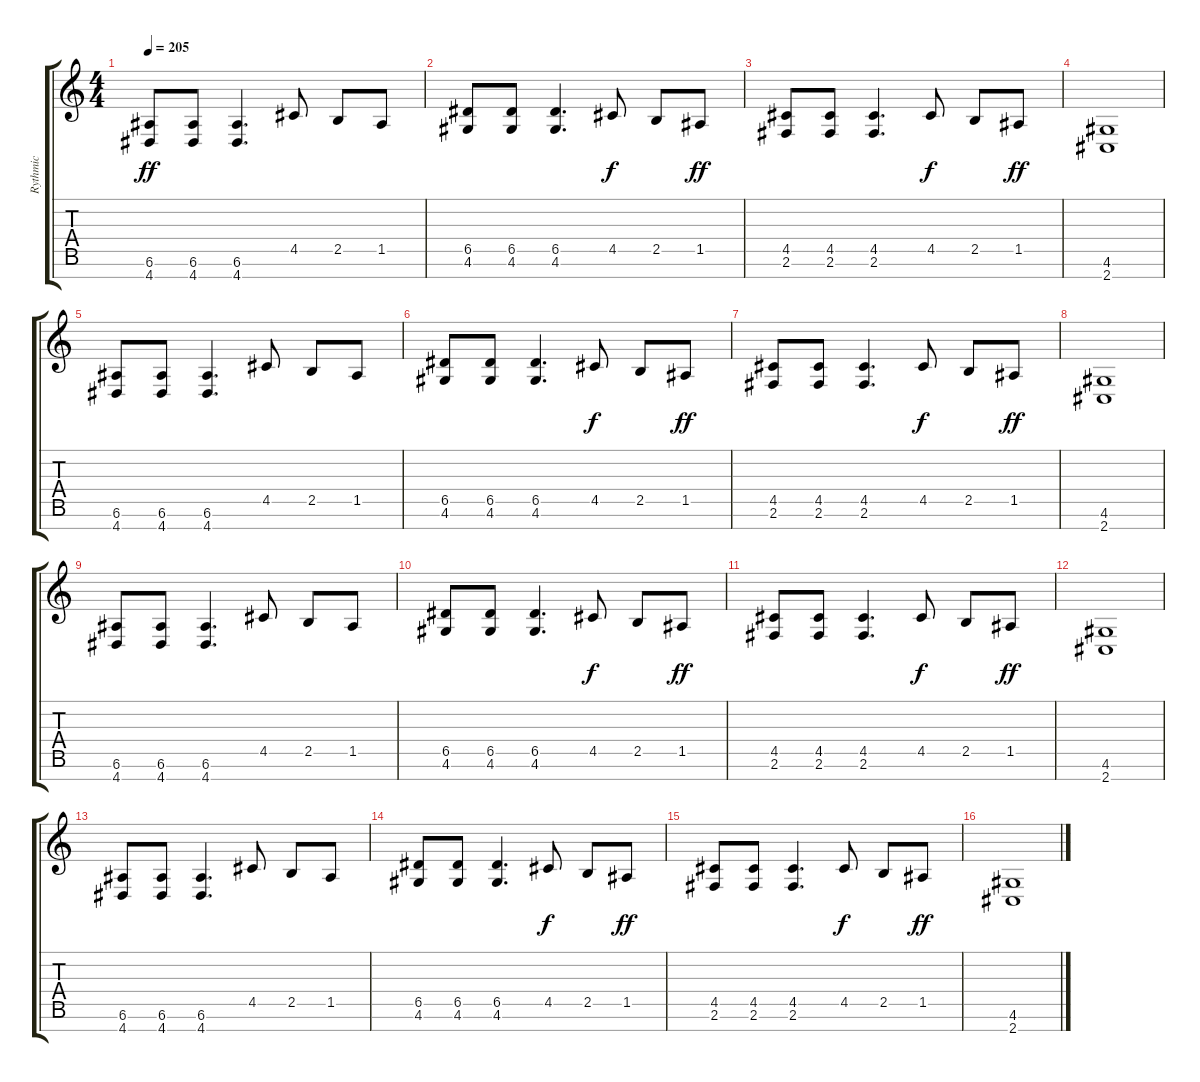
\track ("Rythmic" "Rythmic") {instrument overdrivenguitar}
\staff {score tabs}
\tuning (E4 B3 G3 D3 A2 E2 B1) {hide}
\ts (4 4)
\tempo 205
\clef g2
\ks c
(6.6 4.7).8{dy ff} (6.6 4.7).8 (6.6 4.7).4{d} 4.5.8 2.5.8 1.5.8 |
(6.5 4.6).8 (6.5 4.6).8 (6.5 4.6).4{d} 4.5.8{dy f} 2.5.8 1.5.8{dy ff} |
(4.5 2.6).8 (4.5 2.6).8 (4.5 2.6).4{d} 4.5.8{dy f} 2.5.8 1.5.8{dy ff} |
(4.6 2.7).1 |
(6.6 4.7).8 (6.6 4.7).8 (6.6 4.7).4{d} 4.5.8 2.5.8 1.5.8 |
(6.5 4.6).8 (6.5 4.6).8 (6.5 4.6).4{d} 4.5.8{dy f} 2.5.8 1.5.8{dy ff} |
(4.5 2.6).8 (4.5 2.6).8 (4.5 2.6).4{d} 4.5.8{dy f} 2.5.8 1.5.8{dy ff} |
(4.6 2.7).1 |
(6.6 4.7).8 (6.6 4.7).8 (6.6 4.7).4{d} 4.5.8 2.5.8 1.5.8 |
(6.5 4.6).8 (6.5 4.6).8 (6.5 4.6).4{d} 4.5.8{dy f} 2.5.8 1.5.8{dy ff} |
(4.5 2.6).8 (4.5 2.6).8 (4.5 2.6).4{d} 4.5.8{dy f} 2.5.8 1.5.8{dy ff} |
(4.6 2.7).1 |
(6.6 4.7).8 (6.6 4.7).8 (6.6 4.7).4{d} 4.5.8 2.5.8 1.5.8 |
(6.5 4.6).8 (6.5 4.6).8 (6.5 4.6).4{d} 4.5.8{dy f} 2.5.8 1.5.8{dy ff} |
(4.5 2.6).8 (4.5 2.6).8 (4.5 2.6).4{d} 4.5.8{dy f} 2.5.8 1.5.8{dy ff} |
(4.6 2.7).1
